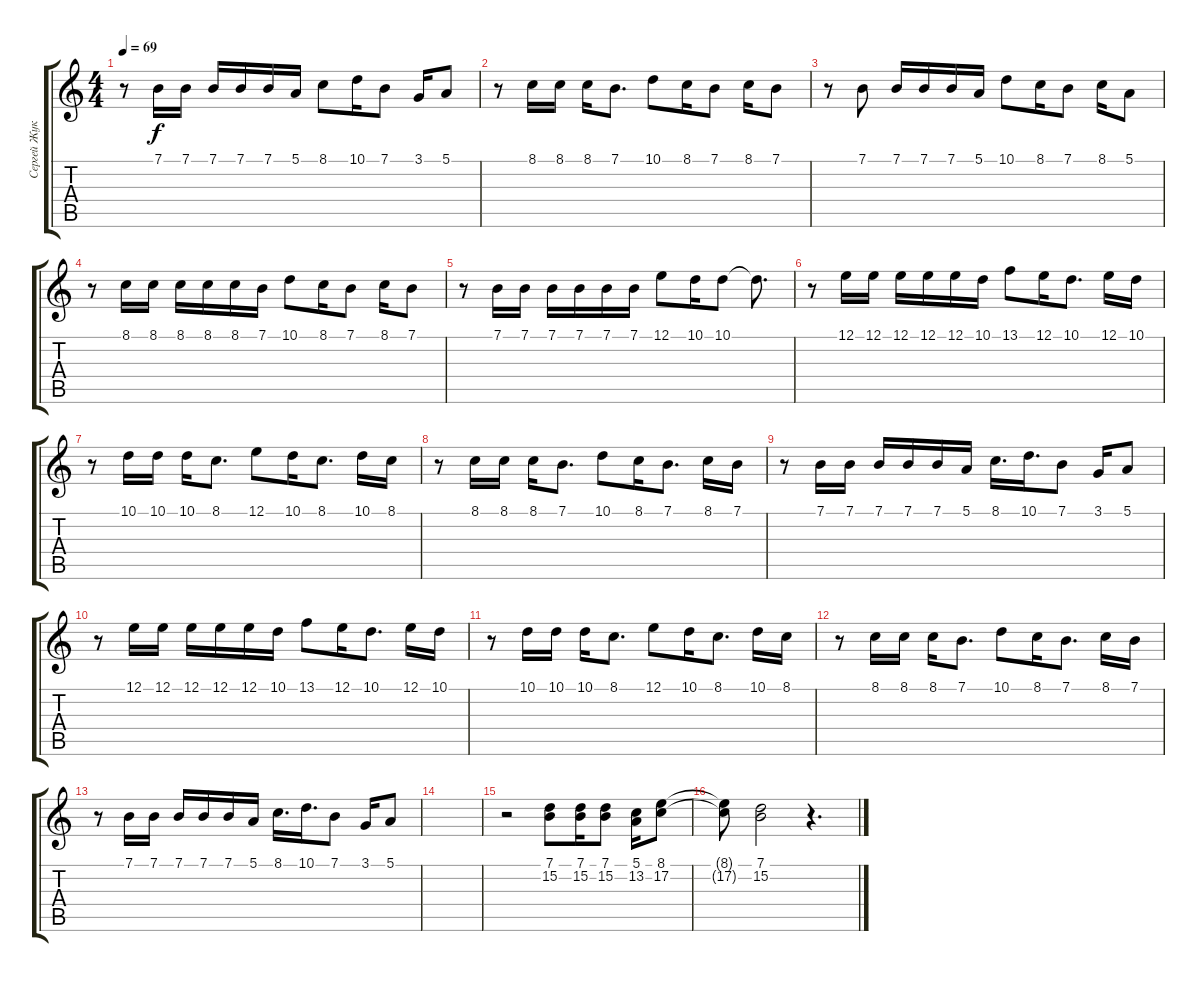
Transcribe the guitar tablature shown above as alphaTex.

\track ("Сергей Жуков (вокал)" "Сергей Жук") {instrument brightacousticpiano}
\staff {score tabs}
\tuning (E4 B3 G3 D3 A2 E2) {hide}
\ts (4 4)
\tempo 69
\clef g2
\ks c
r.8{dy f} 7.1.16 7.1.16 7.1.16 7.1.16 7.1.16 5.1.16 8.1.8 10.1.16 7.1.8 3.1.16 5.1.8 |
r.8 8.1.16 8.1.16 8.1.16 7.1.8{d} 10.1.8 8.1.16 7.1.8 8.1.16 7.1.8 |
r.8 7.1.8 7.1.16 7.1.16 7.1.16 5.1.16 10.1.8 8.1.16 7.1.8 8.1.16 5.1.8 |
r.8 8.1.16 8.1.16 8.1.16 8.1.16 8.1.16 7.1.16 10.1.8 8.1.16 7.1.8 8.1.16 7.1.8 |
r.8 7.1.16 7.1.16 7.1.16 7.1.16 7.1.16 7.1.16 12.1.8 10.1.16 10.1.8 10.1{t}.8{d} |
r.8 12.1.16 12.1.16 12.1.16 12.1.16 12.1.16 10.1.16 13.1.8 12.1.16 10.1.8{d} 12.1.16 10.1.16 |
r.8 10.1.16 10.1.16 10.1.16 8.1.8{d} 12.1.8 10.1.16 8.1.8{d} 10.1.16 8.1.16 |
r.8 8.1.16 8.1.16 8.1.16 7.1.8{d} 10.1.8 8.1.16 7.1.8{d} 8.1.16 7.1.16 |
r.8 7.1.16 7.1.16 7.1.16 7.1.16 7.1.16 5.1.16 8.1.16{d} 10.1.16{d} 7.1.8 3.1.16 5.1.8 |
r.8 12.1.16 12.1.16 12.1.16 12.1.16 12.1.16 10.1.16 13.1.8 12.1.16 10.1.8{d} 12.1.16 10.1.16 |
r.8 10.1.16 10.1.16 10.1.16 8.1.8{d} 12.1.8 10.1.16 8.1.8{d} 10.1.16 8.1.16 |
r.8 8.1.16 8.1.16 8.1.16 7.1.8{d} 10.1.8 8.1.16 7.1.8{d} 8.1.16 7.1.16 |
r.8 7.1.16 7.1.16 7.1.16 7.1.16 7.1.16 5.1.16 8.1.16{d} 10.1.16{d} 7.1.8 3.1.16 5.1.8 |
|
r.2 (7.1 15.2).8 (7.1 15.2).16 (7.1 15.2).8 (5.1 13.2).16 (8.1 17.2).8 |
(8.1{t} 17.2{t}).8 (7.1 15.2).2 r.4{d}
